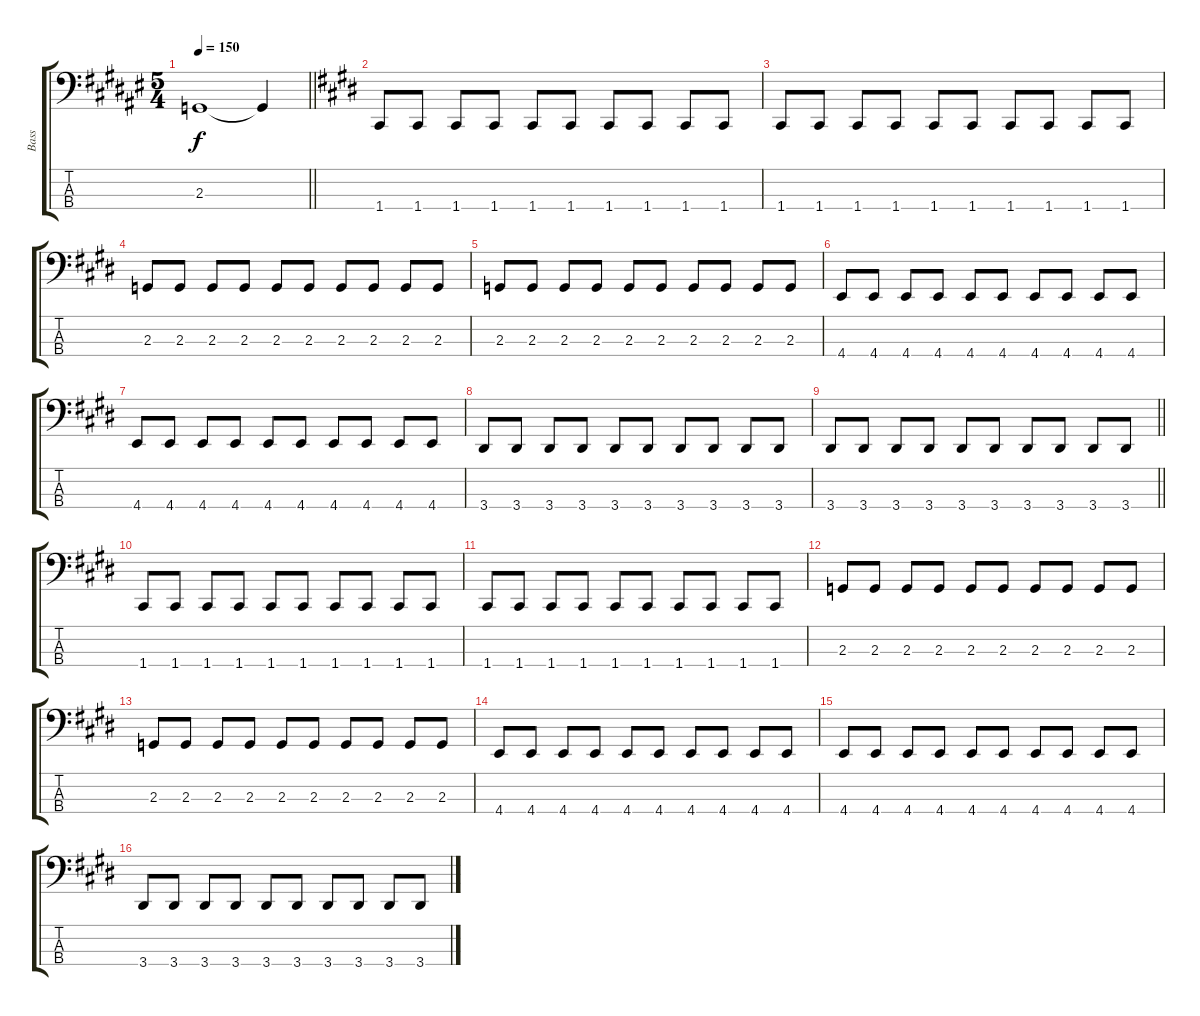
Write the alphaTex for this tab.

\track ("Bass" "Bass") {instrument electricbassfinger}
\staff {score tabs}
\tuning (Eb2 Bb1 F1 C1) {hide}
\ts (5 4)
\tempo 150
\clef f4
\barLineRight lightlight
\ks d#minor
2.3{t}.1{dy f} 2.3{t}.4 |
\section ("" "")
\ks c#minor
1.4.8 1.4.8 1.4.8 1.4.8 1.4.8 1.4.8 1.4.8 1.4.8 1.4.8 1.4.8 |
1.4.8 1.4.8 1.4.8 1.4.8 1.4.8 1.4.8 1.4.8 1.4.8 1.4.8 1.4.8 |
2.3.8 2.3.8 2.3.8 2.3.8 2.3.8 2.3.8 2.3.8 2.3.8 2.3.8 2.3.8 |
2.3.8 2.3.8 2.3.8 2.3.8 2.3.8 2.3.8 2.3.8 2.3.8 2.3.8 2.3.8 |
4.4.8 4.4.8 4.4.8 4.4.8 4.4.8 4.4.8 4.4.8 4.4.8 4.4.8 4.4.8 |
4.4.8 4.4.8 4.4.8 4.4.8 4.4.8 4.4.8 4.4.8 4.4.8 4.4.8 4.4.8 |
3.4.8 3.4.8 3.4.8 3.4.8 3.4.8 3.4.8 3.4.8 3.4.8 3.4.8 3.4.8 |
\barLineRight lightlight
3.4.8 3.4.8 3.4.8 3.4.8 3.4.8 3.4.8 3.4.8 3.4.8 3.4.8 3.4.8 |
\section ("" "")
1.4.8 1.4.8 1.4.8 1.4.8 1.4.8 1.4.8 1.4.8 1.4.8 1.4.8 1.4.8 |
1.4.8 1.4.8 1.4.8 1.4.8 1.4.8 1.4.8 1.4.8 1.4.8 1.4.8 1.4.8 |
2.3.8 2.3.8 2.3.8 2.3.8 2.3.8 2.3.8 2.3.8 2.3.8 2.3.8 2.3.8 |
2.3.8 2.3.8 2.3.8 2.3.8 2.3.8 2.3.8 2.3.8 2.3.8 2.3.8 2.3.8 |
4.4.8 4.4.8 4.4.8 4.4.8 4.4.8 4.4.8 4.4.8 4.4.8 4.4.8 4.4.8 |
4.4.8 4.4.8 4.4.8 4.4.8 4.4.8 4.4.8 4.4.8 4.4.8 4.4.8 4.4.8 |
3.4.8 3.4.8 3.4.8 3.4.8 3.4.8 3.4.8 3.4.8 3.4.8 3.4.8 3.4.8
